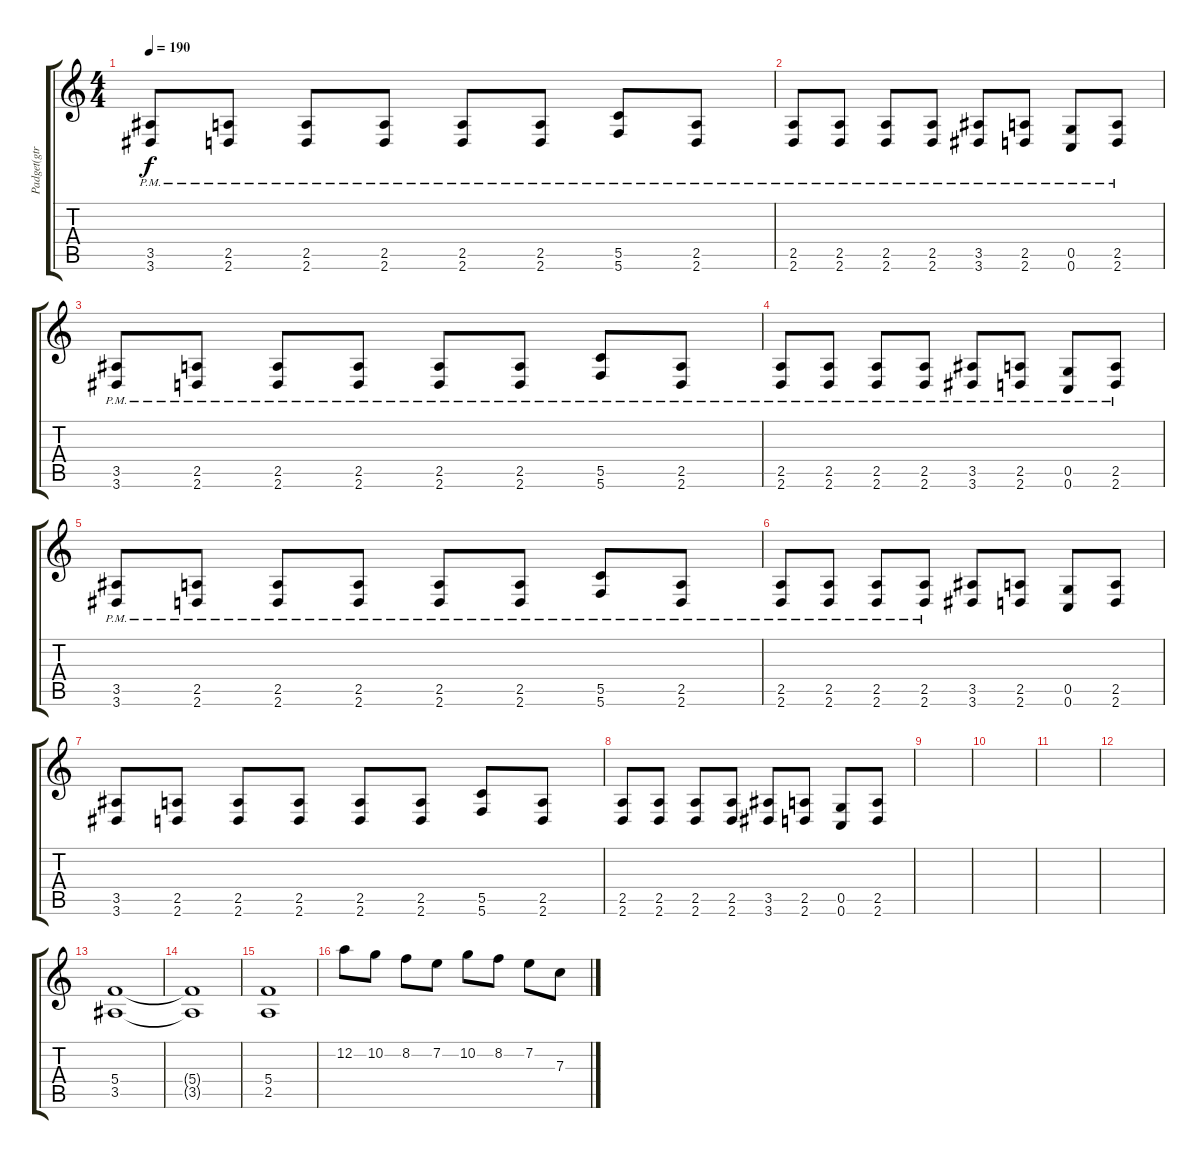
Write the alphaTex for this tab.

\track ("Padget(gtr.2)" "Padget(gtr") {instrument distortionguitar}
\staff {score tabs}
\tuning (D4 A3 F3 C3 G2 C2) {hide}
\ts (4 4)
\tempo 190
\clef g2
\ks c
(3.5{pm} 3.6{pm}).8{dy f volume 7} (2.5{pm} 2.6{pm}).8 (2.5{pm} 2.6{pm}).8 (2.5{pm} 2.6{pm}).8 (2.5{pm} 2.6{pm}).8 (2.5{pm} 2.6{pm}).8 (5.5{pm} 5.6{pm}).8 (2.5{pm} 2.6{pm}).8 |
(2.5{pm} 2.6{pm}).8 (2.5{pm} 2.6{pm}).8 (2.5{pm} 2.6{pm}).8 (2.5{pm} 2.6{pm}).8 (3.5{pm} 3.6{pm}).8 (2.5{pm} 2.6{pm}).8 (0.5{pm} 0.6{pm}).8 (2.5{pm} 2.6{pm}).8 |
(3.5{pm} 3.6{pm}).8 (2.5{pm} 2.6{pm}).8 (2.5{pm} 2.6{pm}).8 (2.5{pm} 2.6{pm}).8 (2.5{pm} 2.6{pm}).8 (2.5{pm} 2.6{pm}).8 (5.5{pm} 5.6{pm}).8 (2.5{pm} 2.6{pm}).8 |
(2.5{pm} 2.6{pm}).8 (2.5{pm} 2.6{pm}).8 (2.5{pm} 2.6{pm}).8 (2.5{pm} 2.6{pm}).8 (3.5{pm} 3.6{pm}).8 (2.5{pm} 2.6{pm}).8 (0.5{pm} 0.6{pm}).8 (2.5{pm} 2.6{pm}).8 |
(3.5{pm} 3.6{pm}).8 (2.5{pm} 2.6{pm}).8 (2.5{pm} 2.6{pm}).8 (2.5{pm} 2.6{pm}).8 (2.5{pm} 2.6{pm}).8 (2.5{pm} 2.6{pm}).8 (5.5{pm} 5.6{pm}).8 (2.5{pm} 2.6{pm}).8 |
(2.5{pm} 2.6{pm}).8 (2.5{pm} 2.6{pm}).8 (2.5{pm} 2.6{pm}).8 (2.5{pm} 2.6{pm}).8 (3.5 3.6).8{volume 13} (2.5 2.6).8 (0.5 0.6).8 (2.5 2.6).8 |
(3.5 3.6).8 (2.5 2.6).8 (2.5 2.6).8 (2.5 2.6).8 (2.5 2.6).8 (2.5 2.6).8 (5.5 5.6).8 (2.5 2.6).8 |
(2.5 2.6).8 (2.5 2.6).8 (2.5 2.6).8 (2.5 2.6).8 (3.5 3.6).8 (2.5 2.6).8 (0.5 0.6).8 (2.5 2.6).8 |
|
|
|
|
(5.4 3.5).1 |
(5.4{t} 3.5{t}).1 |
(5.4 2.5).1 |
12.2.8 10.2.8 8.2.8 7.2.8 10.2.8 8.2.8 7.2.8 7.3.8
